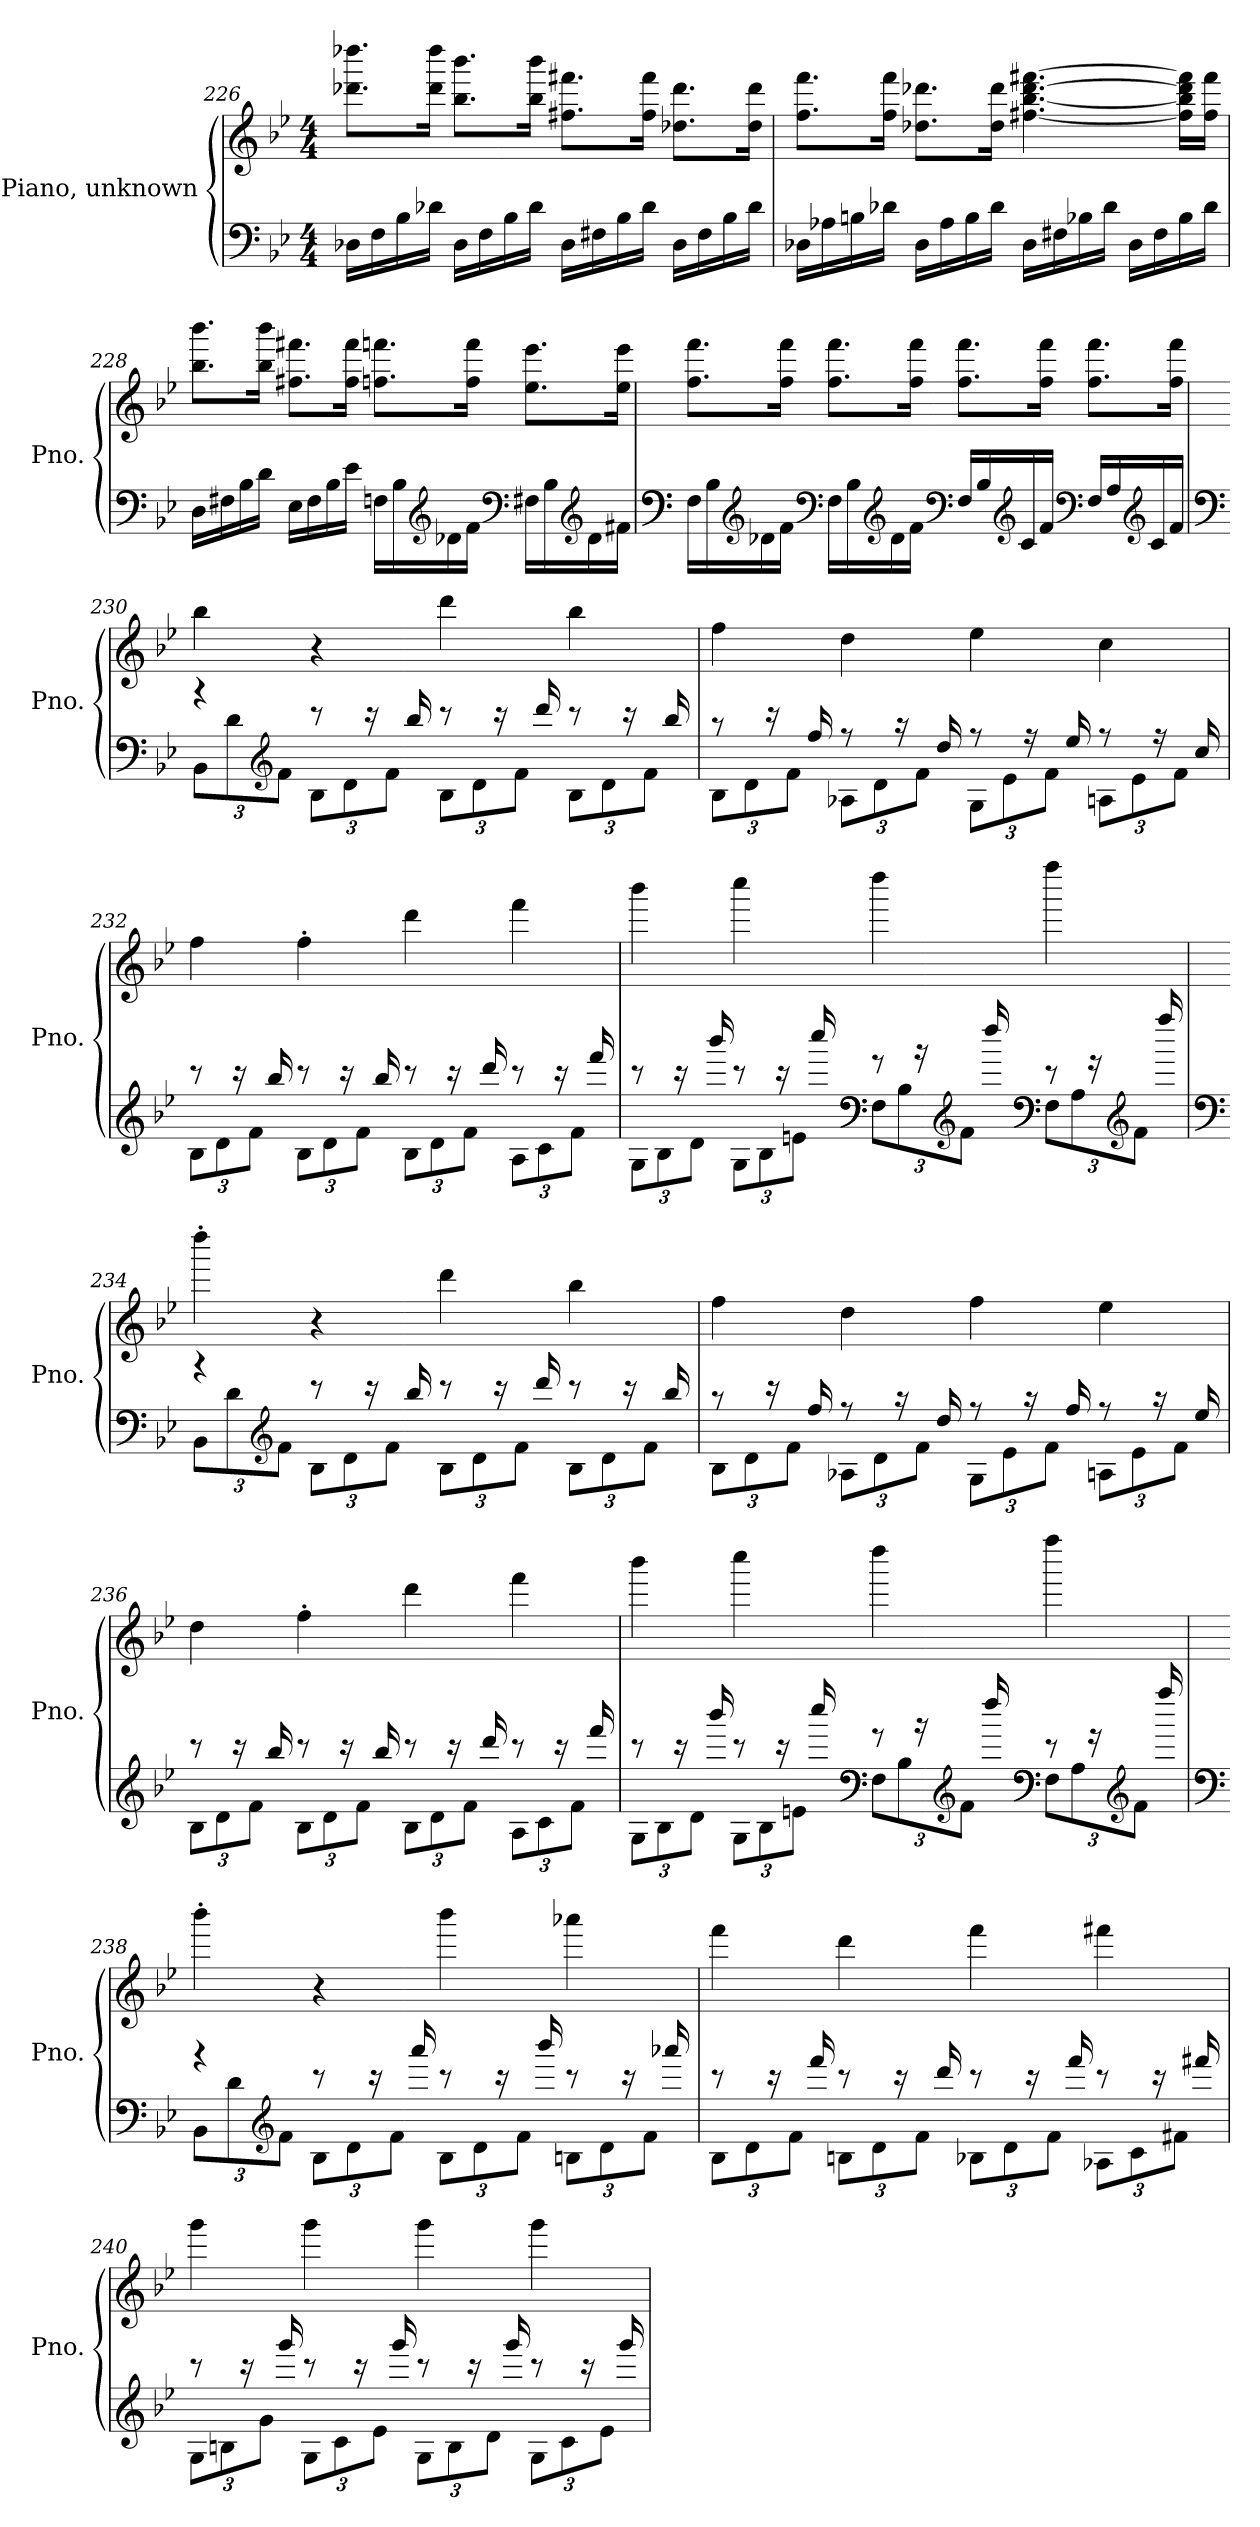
**kern	**kern
*part1	*part1
*staff2	*staff1
*I"Piano, unknown	*
*I'Pno.	*
*clefF4	*clefG2
*k[b-e-]	*k[b-e-]
*M4/4	*M4/4
=226	=226
16D-X\LL	8.ddd-X\ 8.dddd-X\L
16F\	.
16B-\	.
16d-X\JJ	16ddd-\ 16dddd-\Jk
16D-\LL	8.bb-\ 8.bbb-\L
16F\	.
16B-\	.
16d-\JJ	16bb-\ 16bbb-\Jk
16D-\LL	8.ff#X\ 8.fff#X\L
16F#X\	.
16B-\	.
16d-\JJ	16ff#\ 16fff#\Jk
16D-\LL	8.dd-X\ 8.ddd-\L
16F#\	.
16B-\	.
16d-\JJ	16dd-\ 16ddd-\Jk
!!LO:LB:g=z
=227	=227
16D-X\LL	8.ff\ 8.fff\L
16A-X\	.
16Bn\	.
16d-X\JJ	16ff\ 16fff\Jk
16D-\LL	8.dd-X\ 8.ddd-X\L
16A-\	.
16B\	.
16d-\JJ	16dd-\ 16ddd-\Jk
16D-\LL	[4.ff#X\ [4.bb-\ [4.ddd-\ [4.fff#X\
16F#X\	.
16B-X\	.
16d-\JJ	.
16D-\LL	.
16F#\	.
16B-\	16ff#\] 16bb-\] 16ddd-\] 16fff#\]LL
16d-\JJ	16ff#\ 16fff#\JJ
!!LO:LB:g=z
=228	=228
16D\LL	8.bb-\ 8.bbb-\L
16F#X\	.
16B-\	.
16d\JJ	16bb-\ 16bbb-\Jk
16E-\LL	8.ff#X\ 8.fff#X\L
16F#\	.
16B-\	.
16e-\JJ	16ff#\ 16fff#\Jk
16Fn\LL	8.ffn\ 8.fffn\L
16B-\	.
*clefG2	*
16d-X\	.
16f\JJ	16ff\ 16fff\Jk
*clefF4	*
16F#X\LL	8.ee-\ 8.eee-\L
16B-\	.
*clefG2	*
16d-\	.
16f#X\JJ	16ee-\ 16eee-\Jk
!!LO:PB:g=z
=229	=229
*clefF4	*
16F\LL	8.ff\ 8.fff\L
16B-\	.
*clefG2	*
16d-X\	.
16f\JJ	16ff\ 16fff\Jk
*clefF4	*
16F\LL	8.ff\ 8.fff\L
16B-\	.
*clefG2	*
16d-\	.
16f\JJ	16ff\ 16fff\Jk
*clefF4	*
16F/LL	8.ff\ 8.fff\L
16B-/	.
*clefG2	*
16c/	.
16f/JJ	16ff\ 16fff\Jk
*clefF4	*
16F/LL	8.ff\ 8.fff\L
16A/	.
*clefG2	*
16c/	.
16f/JJ	16ff\ 16fff\Jk
!!LO:LB:g=z
=230	=230
*clefF4	*
*^	*
*	*Xbrackettup	*
4r	12BB-\L	4bb-\
.	12d\	.
*clefG2	*	*
.	12f\J	.
8r	12B-\L	4r
.	12d\	.
16r	.	.
.	12f\J	.
16bb-/	.	.
8r	12B-\L	4ddd\
.	12d\	.
16r	.	.
.	12f\J	.
16ddd/	.	.
8r	12B-\L	4bb-\
.	12d\	.
16r	.	.
.	12f\J	.
16bb-/	.	.
=231	=231	=231
8r	12B-\L	4ff\
.	12d\	.
16r	.	.
.	12f\J	.
16ff/	.	.
8r	12A-X\L	4dd\
.	12d\	.
16r	.	.
.	12f\J	.
16dd/	.	.
8r	12G\L	4ee-\
.	12e-\	.
16r	.	.
.	12f\J	.
16ee-/	.	.
8r	12An\L	4cc\
.	12e-\	.
16r	.	.
.	12f\J	.
16cc/	.	.
!!LO:LB:g=z
=232	=232	=232
8r	12B-\L	4ff\
.	12d\	.
16r	.	.
.	12f\J	.
16bb-/	.	.
8r	12B-\L	4ff'\
.	12d\	.
16r	.	.
.	12f\J	.
16bb-/	.	.
8r	12B-\L	4ddd\
.	12d\	.
16r	.	.
.	12f\J	.
16ddd/	.	.
8r	12A\L	4fff\
.	12c\	.
16r	.	.
.	12f\J	.
16fff/	.	.
!!LO:LB:g=z
=233	=233	=233
8r	12G\L	4bbb-\
.	12B-\	.
16r	.	.
.	12d\J	.
16bbb-/	.	.
8r	12G\L	4cccc\
.	12B-\	.
16r	.	.
.	12en\J	.
16cccc/	.	.
*clefF4	*	*
8r	12F\L	4dddd\
.	12B-\	.
16r	.	.
*clefG2	*	*
.	12f\J	.
16dddd/	.	.
*clefF4	*	*
8r	12F\L	4ffff\
.	12A\	.
16r	.	.
*clefG2	*	*
.	12f\J	.
16ffff/	.	.
!!LO:LB:g=z
=234	=234	=234
*clefF4	*	*
4r	12BB-\L	4dddd'\
.	12d\	.
*clefG2	*	*
.	12f\J	.
8r	12B-\L	4r
.	12d\	.
16r	.	.
.	12f\J	.
16bb-/	.	.
8r	12B-\L	4ddd\
.	12d\	.
16r	.	.
.	12f\J	.
16ddd/	.	.
8r	12B-\L	4bb-\
.	12d\	.
16r	.	.
.	12f\J	.
16bb-/	.	.
=235	=235	=235
8r	12B-\L	4ff\
.	12d\	.
16r	.	.
.	12f\J	.
16ff/	.	.
8r	12A-X\L	4dd\
.	12d\	.
16r	.	.
.	12f\J	.
16dd/	.	.
8r	12G\L	4ff\
.	12e-\	.
16r	.	.
.	12f\J	.
16ff/	.	.
8r	12An\L	4ee-\
.	12e-\	.
16r	.	.
.	12f\J	.
16ee-/	.	.
!!LO:LB:g=z
=236	=236	=236
8r	12B-\L	4dd\
.	12d\	.
16r	.	.
.	12f\J	.
16bb-/	.	.
8r	12B-\L	4ff'\
.	12d\	.
16r	.	.
.	12f\J	.
16bb-/	.	.
8r	12B-\L	4ddd\
.	12d\	.
16r	.	.
.	12f\J	.
16ddd/	.	.
8r	12A\L	4fff\
.	12c\	.
16r	.	.
.	12f\J	.
16fff/	.	.
!!LO:PB:g=z
=237	=237	=237
8r	12G\L	4bbb-\
.	12B-\	.
16r	.	.
.	12d\J	.
16bbb-/	.	.
8r	12G\L	4cccc\
.	12B-\	.
16r	.	.
.	12en\J	.
16cccc/	.	.
*clefF4	*	*
8r	12F\L	4dddd\
.	12B-\	.
16r	.	.
*clefG2	*	*
.	12f\J	.
16dddd/	.	.
*clefF4	*	*
8r	12F\L	4ffff\
.	12A\	.
16r	.	.
*clefG2	*	*
.	12f\J	.
16ffff/	.	.
!!LO:LB:g=z
=238	=238	=238
*clefF4	*	*
4r	12BB-\L	4bbb-'\
.	12d\	.
*clefG2	*	*
.	12f\J	.
8r	12B-\L	4r
.	12d\	.
16r	.	.
.	12f\J	.
16aaa/	.	.
8r	12B-\L	4bbb-\
.	12d\	.
16r	.	.
.	12f\J	.
16bbb-/	.	.
8r	12Bn\L	4aaa-X\
.	12d\	.
16r	.	.
.	12f\J	.
16aaa-X/	.	.
!!LO:LB:g=z
=239	=239	=239
8r	12B-\L	4fff\
.	12d\	.
16r	.	.
.	12f\J	.
16fff/	.	.
8r	12Bn\L	4ddd\
.	12d\	.
16r	.	.
.	12f\J	.
16ddd/	.	.
8r	12B-X\L	4fff\
.	12d\	.
16r	.	.
.	12f\J	.
16fff/	.	.
8r	12A-X\L	4fff#X\
.	12c\	.
16r	.	.
.	12f#X\J	.
16fff#X/	.	.
!!LO:LB:g=z
=240	=240	=240
8r	12G\L	4ggg\
.	12Bn\	.
16r	.	.
.	12g\J	.
16ggg/	.	.
8r	12G\L	4ggg\
.	12c\	.
16r	.	.
.	12e-\J	.
16ggg/	.	.
8r	12G\L	4ggg\
.	12B\	.
16r	.	.
.	12d\J	.
16ggg/	.	.
8r	12G\L	4ggg\
.	12c\	.
16r	.	.
.	12e-\J	.
16ggg/	.	.
*v	*v	*
=	=
*-	*-
